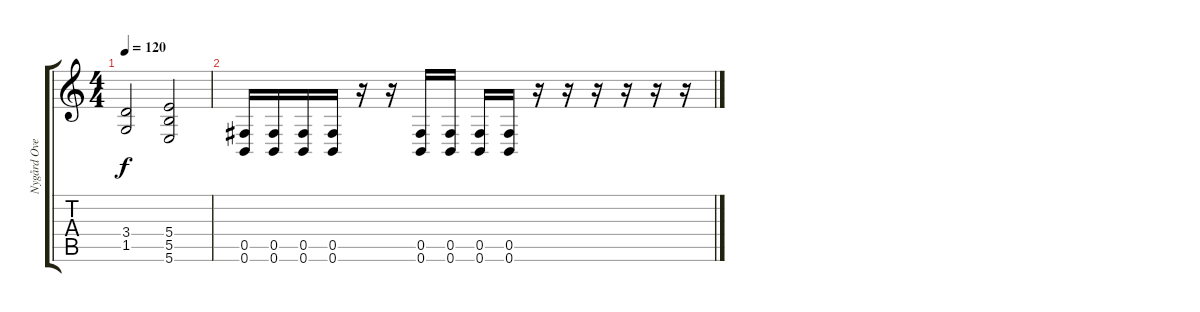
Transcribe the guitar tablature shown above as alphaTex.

\track ("Nygård Overdub" "Nygård Ove") {instrument distortionguitar}
\staff {score tabs}
\tuning (Db4 Ab3 E3 B2 Gb2 B1) {hide}
\ts (4 4)
\tempo 120
\clef g2
\ks c
(3.4{t} 1.5{t}).2{dy f} (5.4 5.5 5.6).2 |
(0.5 0.6).16 (0.5 0.6).16 (0.5 0.6).16 (0.5 0.6).16 r.16 r.16 (0.5 0.6).16 (0.5 0.6).16 (0.5 0.6).16 (0.5 0.6).16 r.16 r.16 r.16 r.16 r.16 r.16
